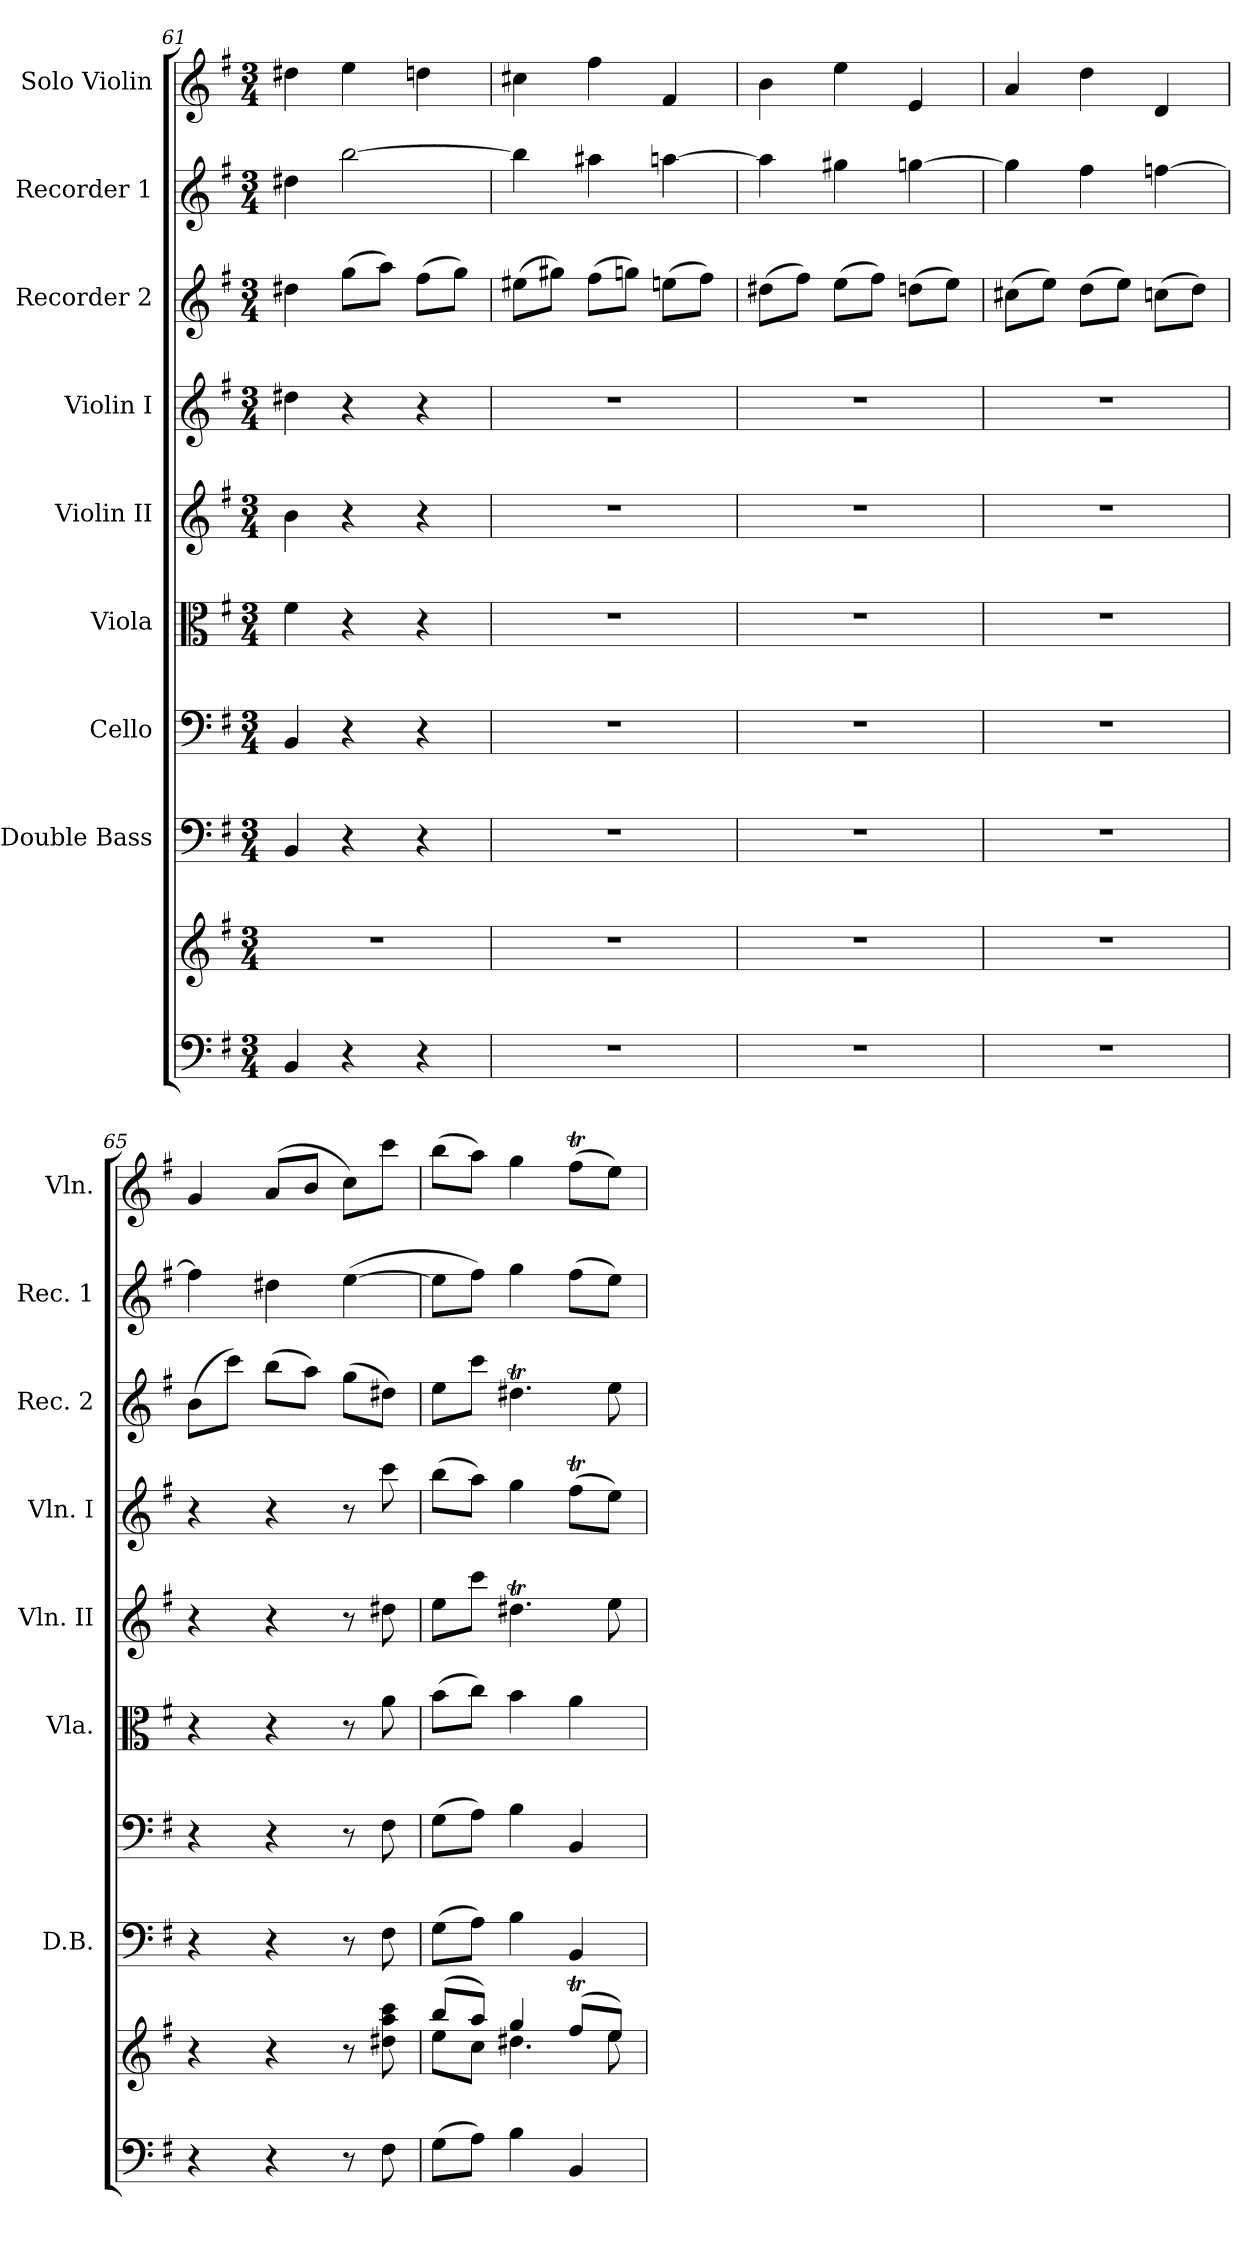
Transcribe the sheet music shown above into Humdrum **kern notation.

**kern	**kern	**kern	**kern	**kern	**kern	**kern	**kern	**kern	**kern
*part9	*part9	*part8	*part7	*part6	*part5	*part4	*part3	*part2	*part1
*staff10	*staff9	*staff8	*staff7	*staff6	*staff5	*staff4	*staff3	*staff2	*staff1
*	*	*I"Double Bass	*I"Cello	*I"Viola	*I"Violin II	*I"Violin I	*I"Recorder 2	*I"Recorder 1	*I"Solo Violin
*	*	*I'D.B.	*	*I'Vla.	*I'Vln. II	*I'Vln. I	*I'Rec. 2	*I'Rec. 1	*I'Vln.
*clefF4	*clefG2	*clefF4	*clefF4	*clefC3	*clefG2	*clefG2	*clefG2	*clefG2	*clefG2
*	*	*ITrd7c12	*	*	*	*	*	*	*
*k[f#]	*k[f#]	*k[f#]	*k[f#]	*k[f#]	*k[f#]	*k[f#]	*k[f#]	*k[f#]	*k[f#]
*G:	*G:	*G:	*G:	*G:	*G:	*G:	*G:	*G:	*G:
*M3/4	*M3/4	*M3/4	*M3/4	*M3/4	*M3/4	*M3/4	*M3/4	*M3/4	*M3/4
=61	=61	=61	=61	=61	=61	=61	=61	=61	=61
4BB/	2.r	4BBB/	4BB/	4f#\	4b\	4dd#\	4dd#\	4dd#\	4dd#\
4r	.	4r	4r	4r	4r	4r	(>8gg\L	[2bb\	4ee\
.	.	.	.	.	.	.	8aa\J)	.	.
4r	.	4r	4r	4r	4r	4r	(>8ff#\L	.	4ddn\
.	.	.	.	.	.	.	8gg\J)	.	.
=62	=62	=62	=62	=62	=62	=62	=62	=62	=62
2.r	2.r	2.r	2.r	2.r	2.r	2.r	(>8ee#\L	4bb\]	4cc#\
.	.	.	.	.	.	.	8gg#\J)	.	.
.	.	.	.	.	.	.	(>8ff#\L	4aa#\	4ff#\
.	.	.	.	.	.	.	8ggn\J)	.	.
.	.	.	.	.	.	.	(>8een\L	[4aan\	4f#/
.	.	.	.	.	.	.	8ff#\J)	.	.
=63	=63	=63	=63	=63	=63	=63	=63	=63	=63
2.r	2.r	2.r	2.r	2.r	2.r	2.r	(>8dd#\L	4aa\]	4b\
.	.	.	.	.	.	.	8ff#\J)	.	.
.	.	.	.	.	.	.	(>8ee\L	4gg#\	4ee\
.	.	.	.	.	.	.	8ff#\J)	.	.
.	.	.	.	.	.	.	(>8ddn\L	[4ggn\	4e/
.	.	.	.	.	.	.	8ee\J)	.	.
=64	=64	=64	=64	=64	=64	=64	=64	=64	=64
2.r	2.r	2.r	2.r	2.r	2.r	2.r	(>8cc#\L	4gg\]	4a/
.	.	.	.	.	.	.	8ee\J)	.	.
.	.	.	.	.	.	.	(>8dd\L	4ff#\	4dd\
.	.	.	.	.	.	.	8ee\J)	.	.
.	.	.	.	.	.	.	(>8ccn\L	[4ffn\	4d/
.	.	.	.	.	.	.	8dd\J)	.	.
=65	=65	=65	=65	=65	=65	=65	=65	=65	=65
4r	4r	4r	4r	4r	4r	4r	(>8b\L	4ff\]	4g/
.	.	.	.	.	.	.	8ccc\J)	.	.
4r	4r	4r	4r	4r	4r	4r	(>8bb\L	4dd#\	(>8a/L
.	.	.	.	.	.	.	8aa\J)	.	8b/J
8r	8r	8r	8r	8r	8r	8r	(>8gg\L	(>[4ee\	8cc\L)
8F#\	8dd#\ 8aa\ 8ccc\	8FF#\	8F#\	8a\	8dd#\	8ccc\	8dd#\J)	.	8ccc\J
!!LO:PB:g=z
=66	=66	=66	=66	=66	=66	=66	=66	=66	=66
*	*^	*	*	*	*	*	*	*	*
(>8G\L	(>8bb/L	8ee\L	(>8GG\L	(>8G\L	(>8b\L	8ee\L	(>8bb\L	8ee\L	8ee\L]	(>8bb\L
8A\J)	8aa/J)	8cc\J	8AA\J)	8A\J)	8cc\J)	8ccc\J	8aa\J)	8ccc\J	8ff#\J)	8aa\J)
4B\	4gg/	4.dd#\	4BB\	4B\	4b\	4.dd#t\	4gg\	4.dd#t\	4gg\	4gg\
4BB/	(>8ff#t/L	.	4BBB/	4BB/	4a\	.	(>8ff#t\L	.	(>8ff#\L	(>8ff#t\L
.	8ee/J)	8ee\	.	.	.	8ee\	8ee\J)	8ee\	8ee\J)	8ee\J)
*	*v	*v	*	*	*	*	*	*	*	*
=	=	=	=	=	=	=	=	=	=
*-	*-	*-	*-	*-	*-	*-	*-	*-	*-
